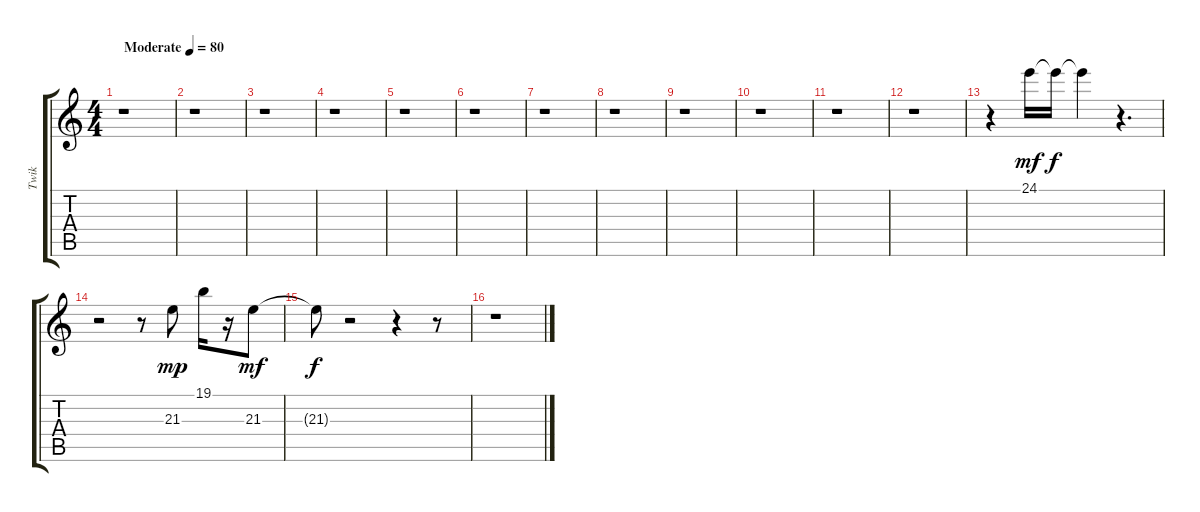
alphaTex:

\track ("Twik" "Twik") {instrument fx6goblins}
\staff {score tabs}
\tuning (E4 B3 G3 D3 A2 E2) {hide}
\ts (4 4)
\tempo (80 "Moderate")
\clef g2
\ks c
r.1{dy mf instrument fx6goblins} |
r.1 |
r.1 |
r.1 |
r.1 |
r.1 |
r.1 |
r.1 |
r.1 |
r.1 |
r.1 |
r.1 |
r.4 24.1.16 24.1{t}.16{dy f} 24.1{t}.4 r.4{d} |
r.2 r.8 21.3.8{dy mp balance 0} 19.1.16 r.16 21.3.8{dy mf} |
21.3{t}.8{dy f} r.2 r.4 r.8 |
r.1
